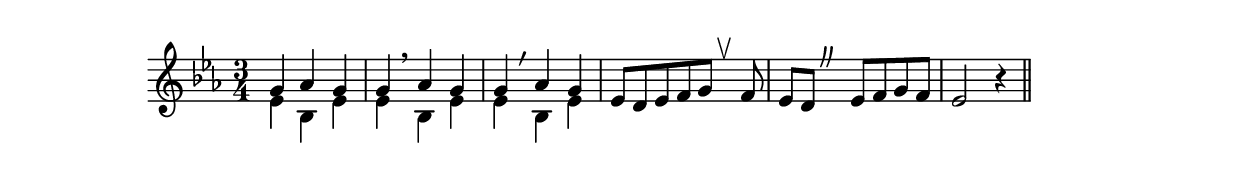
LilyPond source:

%% Do not edit this file; it is automatically
%% generated from LSR http://lsr.dsi.unimi.it
%% This file is in the public domain.
\version "2.13.10"

\header {
  lsrtags = "expressive-marks"

  texidoc = "
Breathing signs are available in different tastes: commas (default),
ticks, vees and @qq{railroad tracks} (caesura).

"
  doctitle = "Breathing signs"
} % begin verbatim

\new Staff \relative c'' {
  \key es \major
  \time 3/4
  % this bar contains no \breathe
  << { g4 as g } \\ { es4 bes es } >> |
  % Modern notation:
  % by default, \breathe uses the rcomma, just as if saying:
  % \override BreathingSign #'text = #(make-musicglyph-markup "scripts.rcomma")
  << { g4 as g } \\ { es4 \breathe bes es } >> |

  % rvarcomma and lvarcomma are variations of the default rcomma and lcomma
  % N.B.: must use Staff context here, since we start a Voice below
  \override Staff.BreathingSign #'text = \markup { \musicglyph #"scripts.rvarcomma" }
  << { g4 as g } \\ { es4 \breathe bes es } >> |

  % vee
  \override BreathingSign #'text = \markup { \musicglyph #"scripts.upbow" }
  es8[ d es f g] \breathe f |

  % caesura
  \override BreathingSign #'text = \markup { \musicglyph #"scripts.caesura.curved" }
  es8[ d] \breathe es[ f g f] |
  es2 r4 \bar "||"
}
